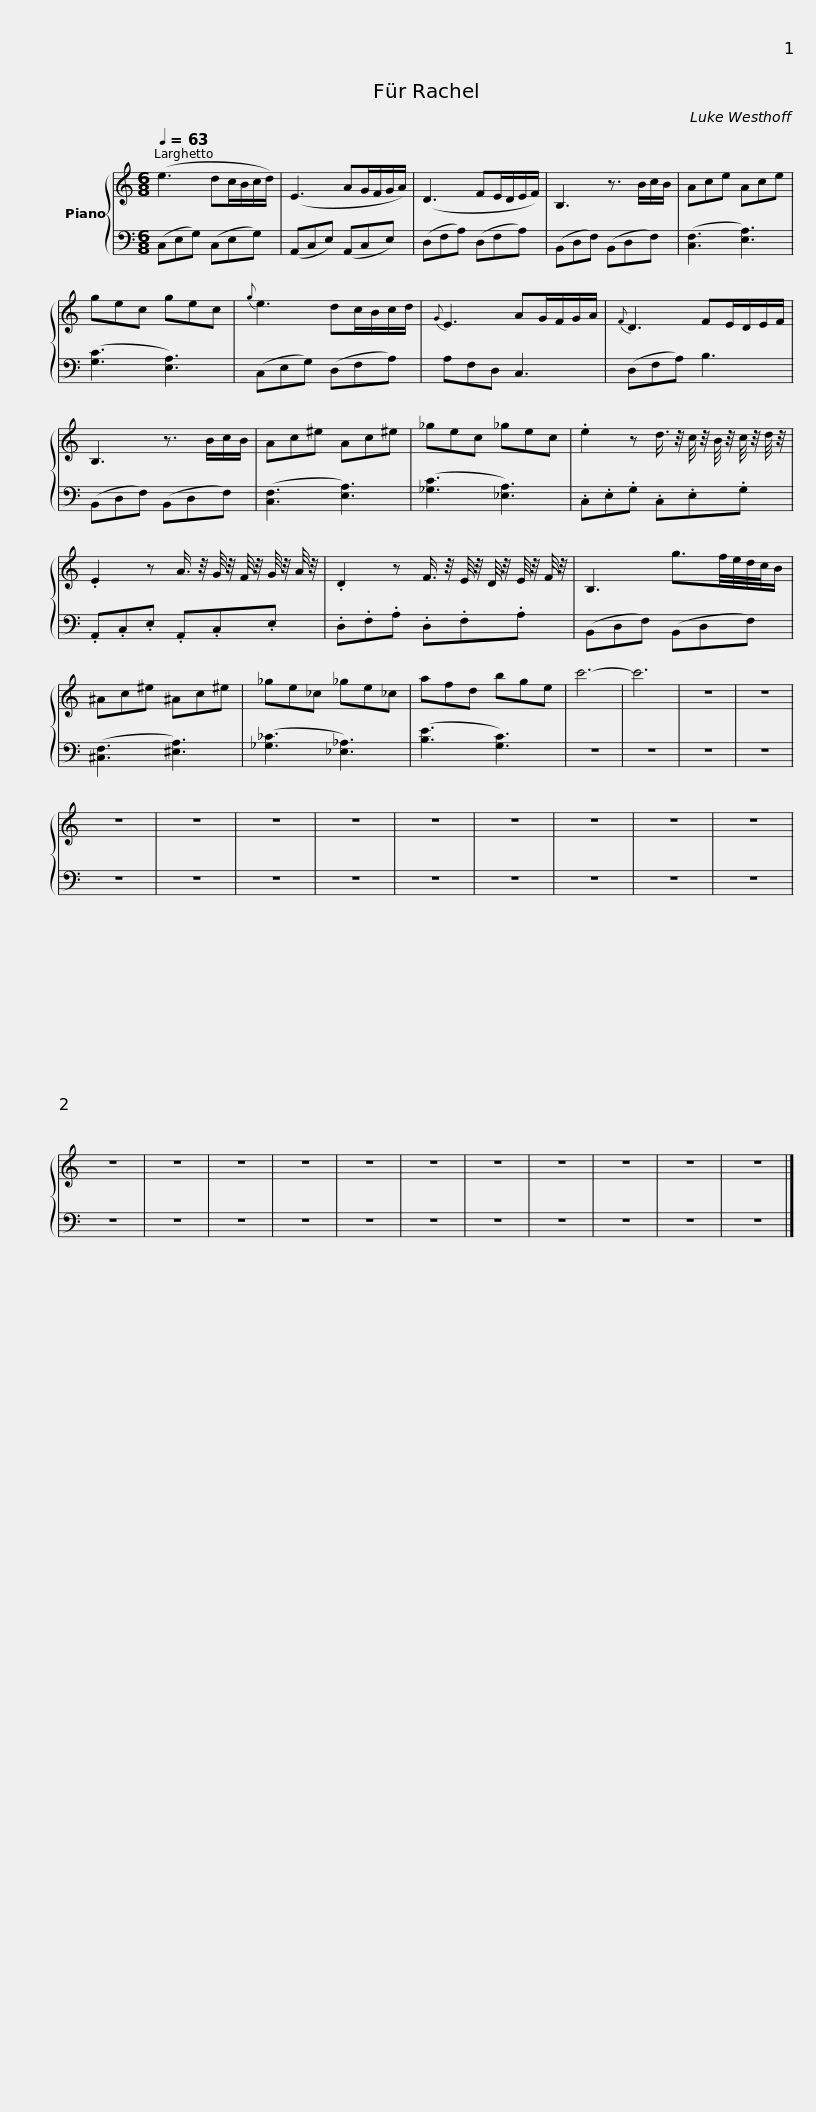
X:1
%%score { 1 | 2 }
L:1/8
Q:1/4=63
M:6/8
I:linebreak $
K:C
V:1 treble
V:2 bass
V:1
 (e3 dc/B/c/d/) | (E3 AG/F/G/A/) | (D3 FE/D/E/F/) | B,3 z3/2 B/c/B/ | Ace Ace | %5
 gec gec |${g} e3 dc/B/c/d/ |{G} E3 AG/F/G/A/ |{F} D3 FE/D/E/F/ | B,3 z3/2 B/c/B/ | %10
 Ac^e Ac^e | _gec _gec |$ .e2 z d3/4 z/4 c/4 z/4 B/4 z/4 c/4 z/4 d/4 z/4 | .E2 z A3/4 z/4 G/4 z/4 F/4 z/4 G/4 z/4 A/4 z/4 | .D2 z F3/4 z/4 E/4 z/4 D/4 z/4 E/4 z/4 F/4 z/4 |$ %15
 B,3 g3/2f/4e/4d/4c/4B/ | ^Ac^e ^Ac^e | _ge_c _ge_c | afd bge | c'6- | %20
 c'6 | z6 | z6 | z6 |$ z6 | %25
 z6 | z6 | z6 | z6 | z6 | %30
 z6 | z6 | z6 | z6 | z6 | %35
 z6 | z6 | z6 | z6 | z6 | %40
 z6 | z6 | z6 |] %43
V:2
 (C,E,G,) (C,E,G,) | (A,,C,E,) (A,,C,E,) | (D,F,A,) (D,F,A,) | (B,,D,F,) (B,,D,F,) | ([C,F,]3 [E,A,]3) | %5
 ([G,C]3 [E,A,]3) |$ (C,E,G,) (D,F,A,) | A,F,D, C,3 | (D,F,A,) B,3 | (B,,D,F,) (B,,D,F,) | %10
 ([C,F,]3 [E,A,]3) | ([_G,C]3 [_E,A,]3) |$ .C,.E,.G, .C,.E,.G, | .A,,.C,.E, .A,,.C,.E, | .D,.F,.A, .D,.F,.A, |$ %15
 (B,,D,F,) (B,,D,F,) | ([^C,F,]3 [^E,A,]3) | ([_G,_C]3 [_E,_A,]3) | ([B,E]3 [G,C]3) | z6 | %20
 z6 | z6 | z6 | z6 |$ z6 | %25
 z6 | z6 | z6 | z6 | z6 | %30
 z6 | z6 | z6 | z6 | z6 | %35
 z6 | z6 | z6 | z6 | z6 | %40
 z6 | z6 | z6 |] %43
